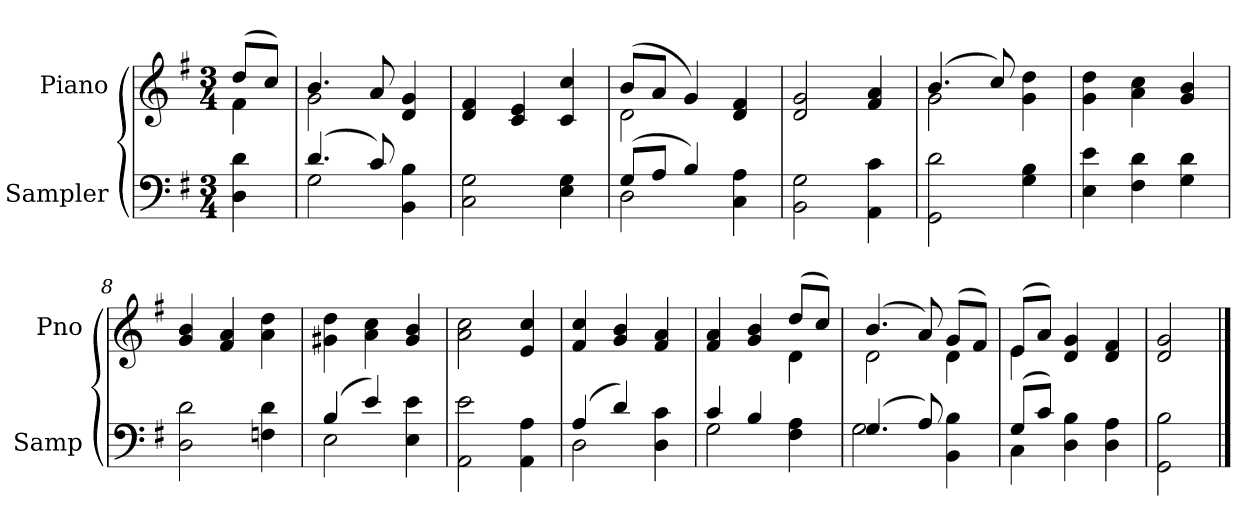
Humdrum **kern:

**kern	**kern
*part2	*part1
*staff2	*staff1
*I"Sampler	*I"Piano
*I'Samp	*I'Pno
*clefF4	*clefG2
*k[f#]	*k[f#]
*G:	*G:
*M3/4	*M3/4
=1	=1
*	*^
4D 4d	(8dd/L	4f#
.	8cc/J)	.
=2	=2	=2
*^	*	*
(4.d/	2G	4.b/	2g
8c/)	.	8a/	.
4BB 4B	4ryy	4d 4g	4ryy
*v	*v	*	*
*	*v	*v
=3	=3
2C 2G	4d 4f#
.	4c 4e
4E 4G	4c 4cc
=4	=4
*^	*^
(8G/L	2D	(8b/L	2d
8A/J	.	8a/J	.
4B/)	.	4g/)	.
4C 4A	4ryy	4d 4f#	4ryy
*v	*v	*	*
*	*v	*v
=5	=5
2BB 2G	2d 2g
4AA 4c	4f# 4a
=6	=6
*	*^
2GG 2d	(4.b/	2g
.	8cc/)	.
4G 4B	4g 4dd	4ryy
*	*v	*v
=7	=7
4E 4e	4g 4dd
4F# 4d	4a 4cc
4G 4d	4g 4b
=8	=8
2D 2d	4g 4b
.	4f# 4a
4Fn 4d	4a 4dd
=9	=9
*^	*
(4B/	2E	4g#X 4dd
4e/)	.	4a 4cc
4E 4e	4ryy	4g# 4b
*v	*v	*
=10	=10
2AA 2e	2a 2cc
4AA 4A	4e 4cc
=11	=11
*^	*
(4A/	2D	4f# 4cc
4d/)	.	4g 4b
4D 4c	4ryy	4f# 4a
=12	=12	=12
*	*	*^
4c/	2G	4f# 4a	2ryy
4B/	.	4g 4b	.
4F# 4A	4ryy	(8dd/L	4d
.	.	8cc/J)	.
=13	=13	=13	=13
(4.G/	2G	(4.b/	2d
8A/)	.	8a/)	.
4BB 4B	4ryy	(8g/L	4d
.	.	8f#/J)	.
=14	=14	=14	=14
(8G/L	4C	(8e/L	4e
8c/J)	.	8a/J)	.
4D 4B	2ryy	4d 4g	2ryy
4D 4A	.	4d 4f#	.
*v	*v	*	*
*	*v	*v
=15	=15
2GG 2B	2d 2g
==	==
*-	*-
